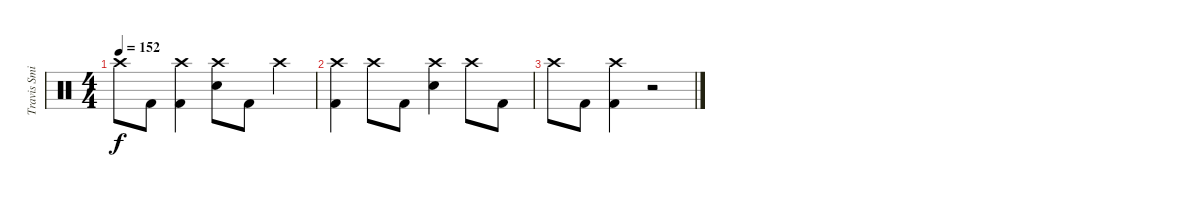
\track ("Travis Smith" "Travis Smi") {instrument percussion}
\staff {score}
\articulation defaults
\ts (4 4)
\tempo 152
\clef neutral
\ks c "Crash high (hit)".8{dy f} "Kick (hit) 2".8
("Kick (hit) 2" "Crash high (hit)").4 ("Snare (hit) 2" "Crash high (hit)").8 "Kick (hit) 2".8 "Crash high (hit)".4 |
("Kick (hit) 2" "Crash high (hit)").4 "Crash high (hit)".8 "Kick (hit) 2".8 ("Snare (hit) 2" "Crash high (hit)").4 "Crash high (hit)".8 "Kick (hit) 2".8 |
"Crash high (hit)".8 "Kick (hit) 2".8 ("Kick (hit) 2" "Crash high (hit)").4 r.2
